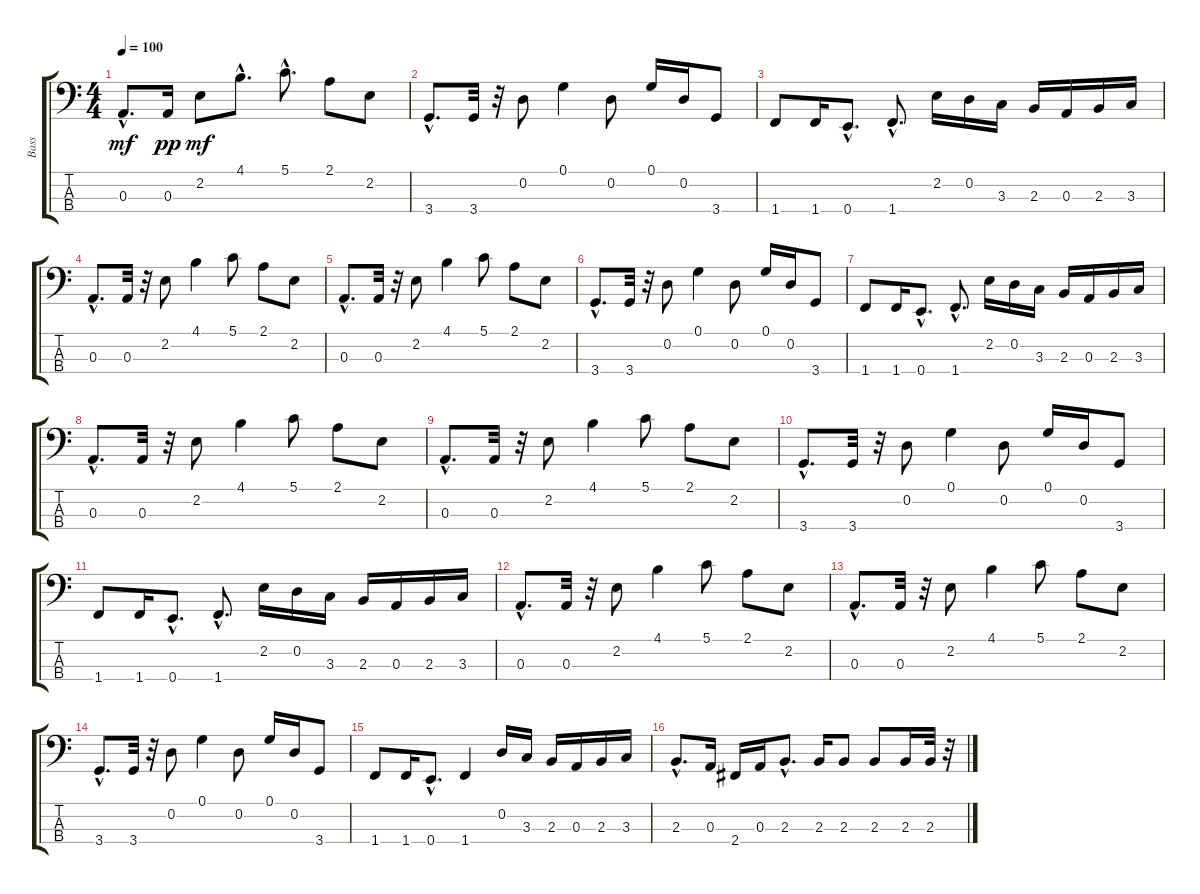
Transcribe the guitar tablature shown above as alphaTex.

\track ("Bass" "Bass") {instrument electricbassfinger}
\staff {score tabs}
\tuning (G2 D2 A1 E1) {hide}
\ts (4 4)
\tempo 100
\clef f4
\ks c
0.3{hac}.8{d dy mf} 0.3.16{dy pp} 2.2.8{dy mf} 4.1{hac}.8{d} 5.1{hac}.8{d} 2.1.8 2.2.8 |
3.4{hac}.8{d} 3.4.32 r.32 0.2.8 0.1.4 0.2.8 0.1.16 0.2.16 3.4.8 |
1.4.8 1.4.16 0.4{hac}.8{d} 1.4{hac}.8{d} 2.2.16 0.2.16 3.3.16 2.3.16 0.3.16 2.3.16 3.3.16 |
0.3{hac}.8{d} 0.3.32 r.32 2.2.8 4.1.4 5.1.8 2.1.8 2.2.8 |
0.3{hac}.8{d} 0.3.32 r.32 2.2.8 4.1.4 5.1.8 2.1.8 2.2.8 |
3.4{hac}.8{d} 3.4.32 r.32 0.2.8 0.1.4 0.2.8 0.1.16 0.2.16 3.4.8 |
1.4.8 1.4.16 0.4{hac}.8{d} 1.4{hac}.8{d} 2.2.16 0.2.16 3.3.16 2.3.16 0.3.16 2.3.16 3.3.16 |
0.3{hac}.8{d} 0.3.32 r.32 2.2.8 4.1.4 5.1.8 2.1.8 2.2.8 |
0.3{hac}.8{d} 0.3.32 r.32 2.2.8 4.1.4 5.1.8 2.1.8 2.2.8 |
3.4{hac}.8{d} 3.4.32 r.32 0.2.8 0.1.4 0.2.8 0.1.16 0.2.16 3.4.8 |
1.4.8 1.4.16 0.4{hac}.8{d} 1.4{hac}.8{d} 2.2.16 0.2.16 3.3.16 2.3.16 0.3.16 2.3.16 3.3.16 |
0.3{hac}.8{d} 0.3.32 r.32 2.2.8 4.1.4 5.1.8 2.1.8 2.2.8 |
0.3{hac}.8{d} 0.3.32 r.32 2.2.8 4.1.4 5.1.8 2.1.8 2.2.8 |
3.4{hac}.8{d} 3.4.32 r.32 0.2.8 0.1.4 0.2.8 0.1.16 0.2.16 3.4.8 |
1.4.8 1.4.16 0.4{hac}.8{d} 1.4.4 0.2.16 3.3.16 2.3.16 0.3.16 2.3.16 3.3.16 |
2.3{hac}.8{d} 0.3.16 2.4.16 0.3.16 2.3{hac}.8{d} 2.3.16 2.3.8 2.3.8 2.3.16 2.3.32 r.32
